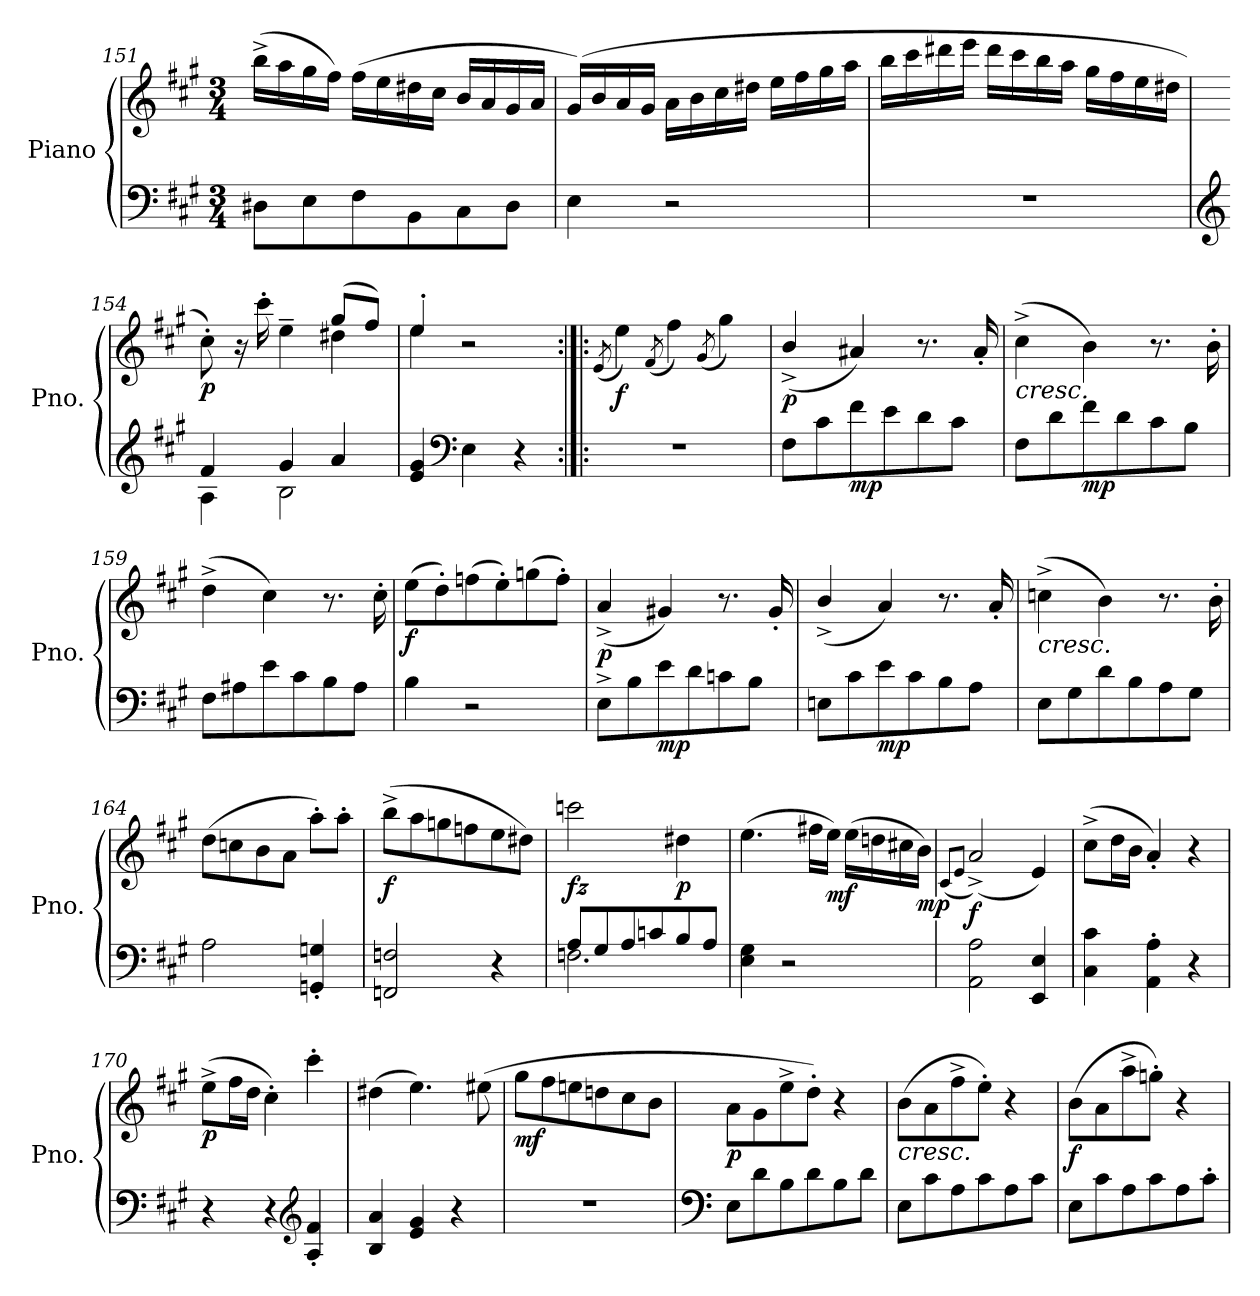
**kern	**kern	**dynam
*part1	*part1	*part1
*staff2	*staff1	*staff1/2
*I"Piano	*	*
*I'Pno.	*	*
*clefF4	*clefG2	*
*k[f#c#g#]	*k[f#c#g#]	*
*M3/4	*M3/4	*
=151	=151	=151
8D#X\L	(>16bb^\LL	.
.	16aa\	.
8E\	16gg#\	.
.	16ff#\JJ)	.
8F#\	(>16ff#\LL	.
.	16ee\	.
8BB\	16dd#X\	.
.	16cc#\JJ	.
8C#\	16b/LL	.
.	16a/	.
8D#\J	16g#/	.
.	16a/JJ	.
=152	=152	=152
4E\	(>16g#/LL)	.
.	16b/	.
.	16a/	.
.	16g#/JJ	.
2r	16a\LL	.
.	16b\	.
.	16cc#\	.
.	16dd#X\JJ	.
.	16ee\LL	.
.	16ff#\	.
.	16gg#\	.
.	16aa\JJ	.
!!LO:LB:g=z
=153	=153	=153
2.r	16bb\LL	.
.	16ccc#\	.
.	16ddd#X\	.
.	16eee\JJ	.
.	16ddd#\LL	.
.	16ccc#\	.
.	16bb\	.
.	16aa\JJ	.
.	16gg#\LL	.
.	16ff#\	.
.	16ee\	.
.	16dd#X\JJ	.
=154	=154	=154
*clefG2	*	*
*^	*^	*
!	!	!	!	!LO:DY:b
4f#/	4A\	8cc#'\)	2ryy	p
.	.	16r	.	.
.	.	16ccc#'\	.	.
4g#/	2B\	4ee~\	.	.
4a/	.	(>8gg#/L	4dd#X\	.
.	.	8ff#/J)	.	.
*v	*v	*	*	*
=155	=155	=155	=155
4e/ 4g#/	4ee'/	4ee\	.
*clefF4	*	*	*
4E\	2r	2ryy	.
4r	.	.	.
*	*v	*v	*
=156:|!|:	=156:|!|:	=156:|!|:
.	(<8qe/	.
!	!	!LO:DY:b
2.r	4ee\)	f
.	(<8qf#/	.
.	4ff#\)	.
.	(<8qg#/	.
.	4gg#\)	.
!!LO:LB:g=z
=157	=157	=157
!	!	!LO:DY:b
8F#\L	(<4b^/	p
8c#\	.	.
!	!	!LO:DY:b=2
8f#\	4a#X/)	mp
8e\	.	.
8d\	8.r	.
8c#\J	.	.
.	16a#'/	.
=158	=158	=158
!	!LO:TX:b:i:t=cresc.	!
8F#\L	(>4cc#^\	.
8d\	.	.
!	!	!LO:DY:b=2
8f#\	4b\)	mp
8d\	.	.
8c#\	8.r	.
8B\J	.	.
.	16b'\	.
=159	=159	=159
8F#\L	(>4dd^\	.
8A#X\	.	.
8e\	4cc#\)	.
8c#\	.	.
8B\	8.r	.
8A#\J	.	.
.	16cc#'\	.
=160	=160	=160
!	!	!LO:DY:b
4B\	(>8ee\L	f
.	8dd'\)	.
2r	(>8ffn\	.
.	8ee'\)	.
.	(>8ggn\	.
.	8ff'\J)	.
=161	=161	=161
!	!	!LO:DY:b
8E^\L	(<4a^/	p
8B\	.	.
!	!	!LO:DY:b=2
8e\	4g#X/)	mp
8d\	.	.
8cn\	8.r	.
8B\J	.	.
.	16g#'/	.
!!LO:PB:g=z
=162	=162	=162
8En\L	(<4b^/	.
8c#\	.	.
!	!	!LO:DY:b=2
8e\	4a/)	mp
8c#\	.	.
8B\	8.r	.
8A\J	.	.
.	16a'/	.
=163	=163	=163
!	!LO:TX:b:i:t=cresc.	!
8E\L	(>4ccn^\	.
8G#\	.	.
8d\	4b\)	.
8B\	.	.
8A\	8.r	.
8G#\J	.	.
.	16b'\	.
=164	=164	=164
2A\	(>8dd\L	.
.	8ccn\	.
.	8b\	.
.	8a\J	.
4GGn/' 4Gn/'	8aa'\L)	.
.	8aa'\J	.
=165	=165	=165
!	!	!LO:DY:b
2FFn/ 2Fn/	(>8bb^\L	f
.	8aa\	.
.	8ggn\	.
.	8ffn\	.
4r	8ee\	.
.	8dd#X\J)	.
=166	=166	=166
*^	*	*
!	!	!	!LO:DY:b
8A/L	2.Fn\	2cccn\	fz
8G#/	.	.	.
8A/	.	.	.
8cn/	.	.	.
!	!	!	!LO:DY:b
8B/	.	4dd#X\	p
8A/J	.	.	.
*v	*v	*	*
!!LO:LB:g=z
=167	=167	=167
4E\ 4G#\	(>4.ee\	.
2r	.	.
.	16ff#X\LL	.
!	!	!LO:DY:b
.	16ee\JJ)	mf
.	(>16ee\LL	.
.	16ddn\	.
.	16cc#X\	.
!	!	!LO:DY:b
.	16b\JJ)	mp
=168	=168	=168
.	(<8qc#/L	.
.	8qe/J	.
!	!	!LO:DY:b
2AA\ 2A\	(<2a^/)	f
4EE/ 4E/	4e/)	.
=169	=169	=169
4C#\ 4c#\	(>8cc#^\L	.
.	16dd\L	.
.	16b\JJ	.
4AA\' 4A\'	4a'/)	.
4r	4r	.
=170	=170	=170
!	!	!LO:DY:b
4r	(>8ee^\L	p
.	16ff#\L	.
.	16dd\JJ	.
4r	4cc#'\)	.
*clefG2	*	*
4A/' 4f#/'	4ccc#'\	.
=171	=171	=171
4B/ 4a/	(>4dd#X\	.
4e/ 4g#/	4.ee\)	.
4r	.	.
.	(>8ee#X\	.
=172	=172	=172
!	!	!LO:DY:b
2.r	8gg#\L	mf
.	8ff#\	.
.	8een\	.
.	8ddn\	.
.	8cc#\	.
.	8b\J	.
!!LO:LB:g=z
=173	=173	=173
*clefF4	*	*
!	!	!LO:DY:b
8E\L	8a\L	p
8d\	8g#\	.
8B\	8ee^\	.
8d\	8dd'\J)	.
8B\	4r	.
8d\J	.	.
=174	=174	=174
!	!LO:TX:b:i:t=cresc.	!
8E\L	(>8b\L	.
8c#\	8a\	.
8A\	8ff#^\	.
8c#\	8ee'\J)	.
8A\	4r	.
8c#\J	.	.
=175	=175	=175
!	!	!LO:DY:b
8E\L	(>8b\L	f
8c#\	8a\	.
8A\	8aa^\	.
8c#\	8ggn'\J)	.
8A\	4r	.
8c#'\J	.	.
=	=	=
*-	*-	*-
